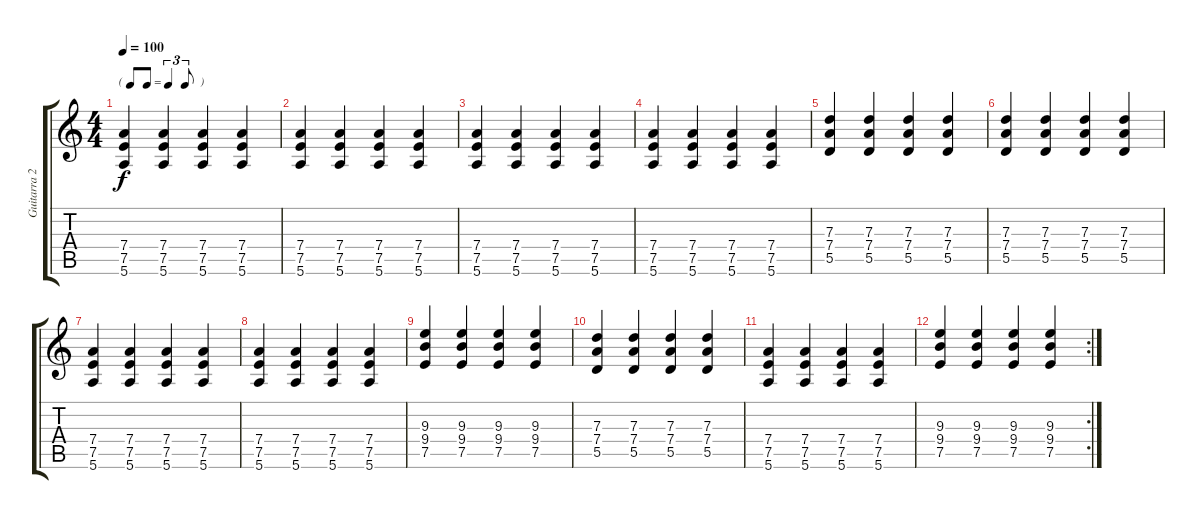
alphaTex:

\track ("Guitarra 2" "Guitarra 2") {instrument acousticguitarsteel}
\staff {score tabs}
\tuning (E4 B3 G3 D3 A2 E2) {hide}
\ts (4 4)
\tf triplet8th
\tempo 100
\clef g2
\ks c
(7.4 7.5 5.6).4{dy f instrument acousticguitarsteel} (7.4 7.5 5.6).4 (7.4 7.5 5.6).4 (7.4 7.5 5.6).4 |
(7.4 7.5 5.6).4 (7.4 7.5 5.6).4 (7.4 7.5 5.6).4 (7.4 7.5 5.6).4 |
(7.4 7.5 5.6).4 (7.4 7.5 5.6).4 (7.4 7.5 5.6).4 (7.4 7.5 5.6).4 |
(7.4 7.5 5.6).4 (7.4 7.5 5.6).4 (7.4 7.5 5.6).4 (7.4 7.5 5.6).4 |
(7.3 7.4 5.5).4 (7.3 7.4 5.5).4 (7.3 7.4 5.5).4 (7.3 7.4 5.5).4 |
(7.3 7.4 5.5).4 (7.3 7.4 5.5).4 (7.3 7.4 5.5).4 (7.3 7.4 5.5).4 |
(7.4 7.5 5.6).4 (7.4 7.5 5.6).4 (7.4 7.5 5.6).4 (7.4 7.5 5.6).4 |
(7.4 7.5 5.6).4 (7.4 7.5 5.6).4 (7.4 7.5 5.6).4 (7.4 7.5 5.6).4 |
(9.3 9.4 7.5).4 (9.3 9.4 7.5).4 (9.3 9.4 7.5).4 (9.3 9.4 7.5).4 |
(7.3 7.4 5.5).4 (7.3 7.4 5.5).4 (7.3 7.4 5.5).4 (7.3 7.4 5.5).4 |
(7.4 7.5 5.6).4 (7.4 7.5 5.6).4 (7.4 7.5 5.6).4 (7.4 7.5 5.6).4 |
\rc 2
(9.3 9.4 7.5).4 (9.3 9.4 7.5).4 (9.3 9.4 7.5).4 (9.3 9.4 7.5).4
